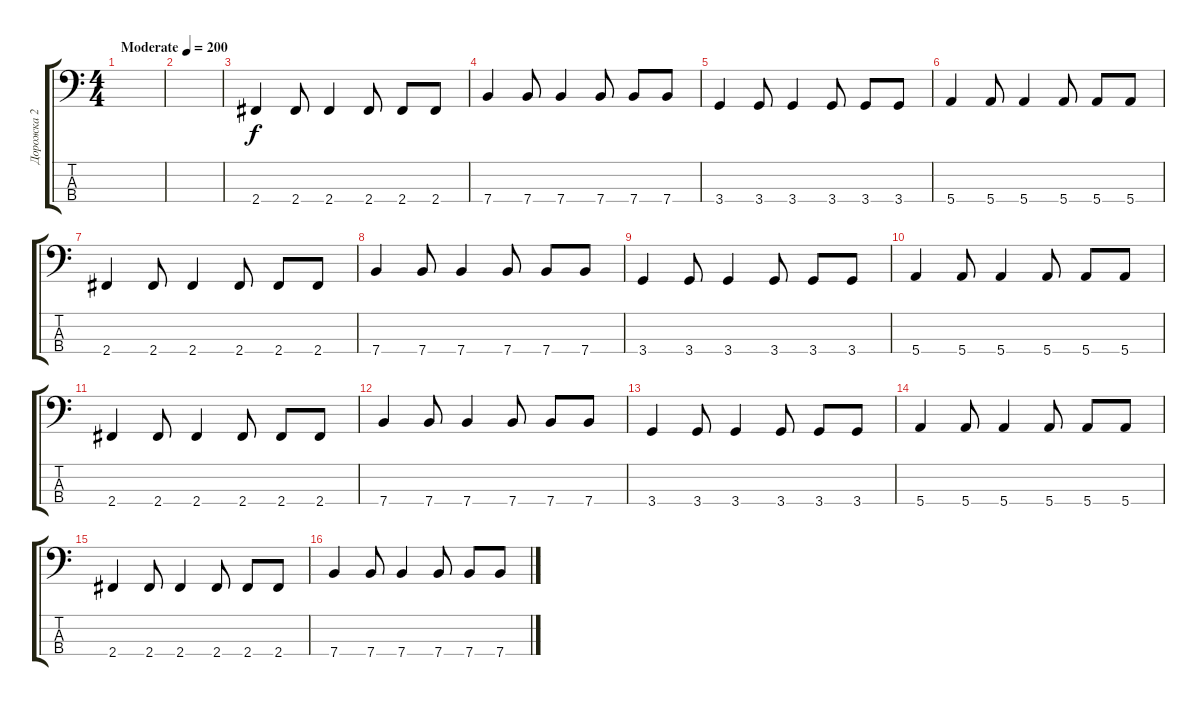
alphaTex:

\track ("Дорожка 2" "Дорожка 2") {instrument electricbassfinger}
\staff {score tabs}
\tuning (G2 D2 A1 E1) {hide}
\ts (4 4)
\tempo (200 "Moderate")
\clef f4
\ks c
|
|
2.4.4 2.4.8 2.4.4 2.4.8 2.4.8 2.4.8 |
7.4.4 7.4.8 7.4.4 7.4.8 7.4.8 7.4.8 |
3.4.4 3.4.8 3.4.4 3.4.8 3.4.8 3.4.8 |
5.4.4 5.4.8 5.4.4 5.4.8 5.4.8 5.4.8 |
2.4.4 2.4.8 2.4.4 2.4.8 2.4.8 2.4.8 |
7.4.4 7.4.8 7.4.4 7.4.8 7.4.8 7.4.8 |
3.4.4 3.4.8 3.4.4 3.4.8 3.4.8 3.4.8 |
5.4.4 5.4.8 5.4.4 5.4.8 5.4.8 5.4.8 |
2.4.4 2.4.8 2.4.4 2.4.8 2.4.8 2.4.8 |
7.4.4 7.4.8 7.4.4 7.4.8 7.4.8 7.4.8 |
3.4.4 3.4.8 3.4.4 3.4.8 3.4.8 3.4.8 |
5.4.4 5.4.8 5.4.4 5.4.8 5.4.8 5.4.8 |
2.4.4 2.4.8 2.4.4 2.4.8 2.4.8 2.4.8 |
7.4.4 7.4.8 7.4.4 7.4.8 7.4.8 7.4.8
